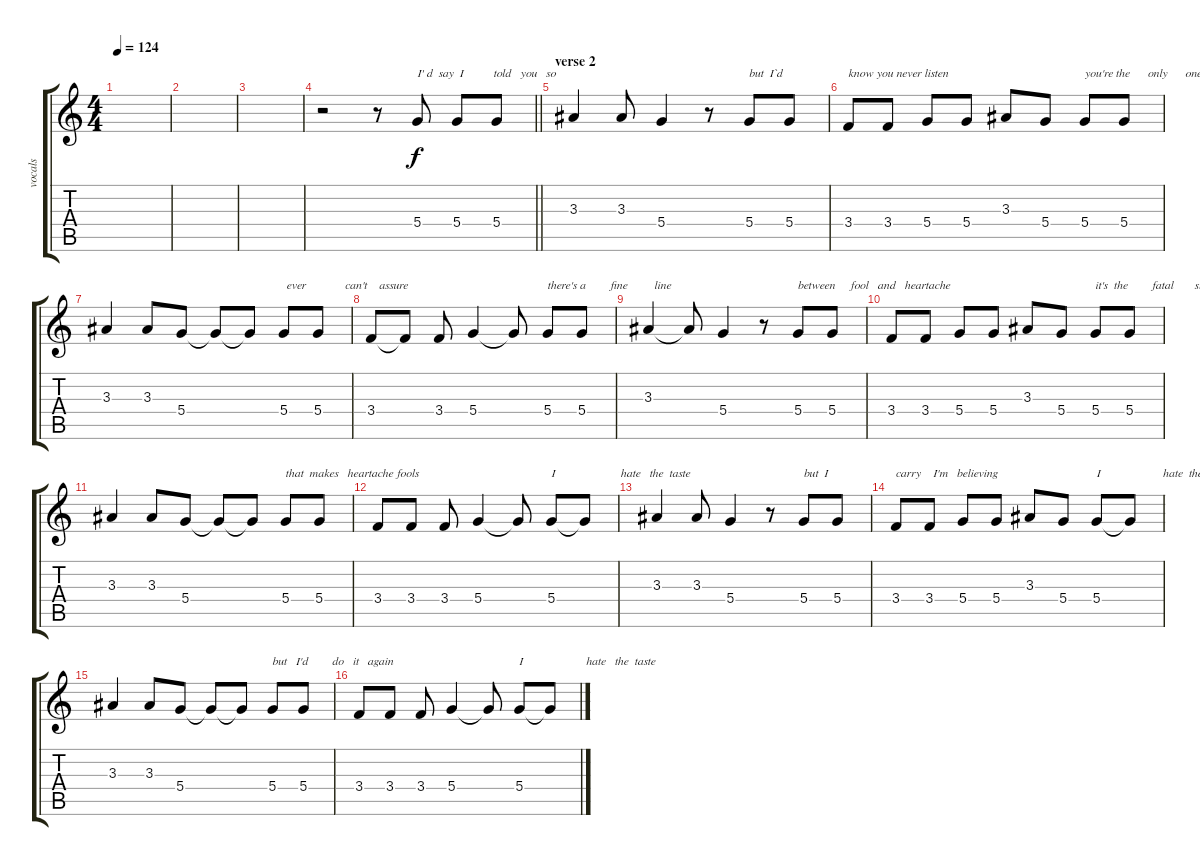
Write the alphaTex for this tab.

\track ("vocals" "vocals") {instrument overdrivenguitar}
\staff {score tabs}
\tuning (E4 B3 G3 D3 A2 E2) {hide}
\ts (4 4)
\tempo 124
\clef g2
\ks c
|
|
|
\barLineRight lightlight
r.2 r.8 5.4.8{txt "I' d  say  I          told   you   so"} 5.4.8 5.4.8 |
\section ("" "verse 2")
3.3.4 3.3.8 5.4.4 r.8 5.4.8{txt "but  I`d"} 5.4.8 |
3.4.8{txt "know you never listen"} 3.4.8 5.4.8 5.4.8 3.3.8 5.4.8 5.4.8{txt "you're the      only      one"} 5.4.8 |
3.3.4 3.3.8 5.4.8 5.4{t}.8 5.4{t}.8 5.4.8{txt " ever             can't    assure"} 5.4.8 |
3.4.8 3.4{t}.8 3.4.8 5.4.4 5.4{t}.8 5.4.8{txt "there's a        fine         line"} 5.4.8 |
3.3.4 3.3{t}.8 5.4.4 r.8 5.4.8{txt "between     fool   and   heartache"} 5.4.8 |
3.4.8 3.4.8 5.4.8 5.4.8 3.3.8 5.4.8 5.4.8{txt "it's  the        fatal       sign"} 5.4.8 |
3.3.4 3.3.8 5.4.8 5.4{t}.8 5.4{t}.8 5.4.8{txt "that  makes   heartache fools"} 5.4.8 |
3.4.8 3.4.8 3.4.8 5.4.4 5.4{t}.8 5.4.8{txt "I"} 5.4{t}.8{txt "            hate   the  taste"} |
3.3.4 3.3.8 5.4.4 r.8 5.4.8{txt "but  I          "} 5.4.8 |
3.4.8{txt "carry    I'm   believing"} 3.4.8 5.4.8 5.4.8 3.3.8 5.4.8 5.4.8{txt "I"} 5.4{t}.8{txt "           hate  the  taste"} |
3.3.4 3.3.8 5.4.8 5.4{t}.8 5.4{t}.8 5.4.8{txt "but   I'd        do   it   again"} 5.4.8 |
3.4.8 3.4.8 3.4.8 5.4.4 5.4{t}.8 5.4.8{txt "I"} 5.4{t}.8{txt "            hate   the  taste"}
